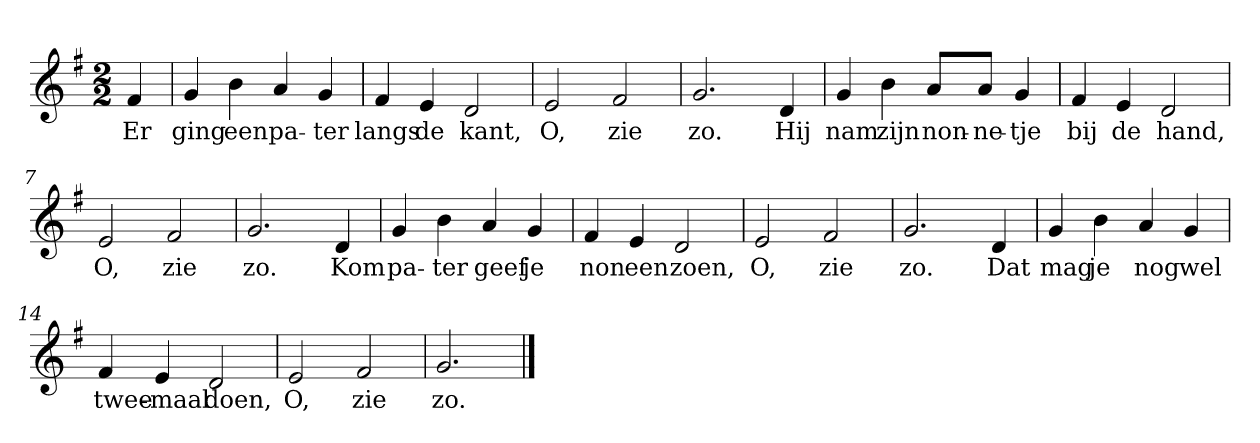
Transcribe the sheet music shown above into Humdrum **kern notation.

**kern	**text
*part1	*part1
*staff1	*staff1
*clefG2	*
*k[f#]	*
*G:	*
*M2/2	*
*MM120	*
=	=
4f#	Er
=1	=1
4g	ging
4b	een
4a	pa-
4g	-ter
=2	=2
4f#	langs
4e	de
2d	kant,
=3	=3
2e	O,
2f#	zie
=4	=4
2.g	zo.
4d	Hij
=5	=5
4g	nam
4b	zijn
8a/L	non-
8a/J	-ne-
4g	-tje
=6	=6
4f#	bij
4e	de
2d	hand,
=7	=7
2e	O,
2f#	zie
=8	=8
2.g	zo.
4d	Kom
=9	=9
4g	pa-
4b	-ter
4a	geef
4g	je
=10	=10
4f#	non
4e	een
2d	zoen,
=11	=11
2e	O,
2f#	zie
=12	=12
2.g	zo.
4d	Dat
=13	=13
4g	mag
4b	je
4a	nog
4g	wel
=14	=14
4f#	twee-
4e	-maal
2d	doen,
=15	=15
2e	O,
2f#	zie
=16	=16
2.g	zo.
==	==
*-	*-
